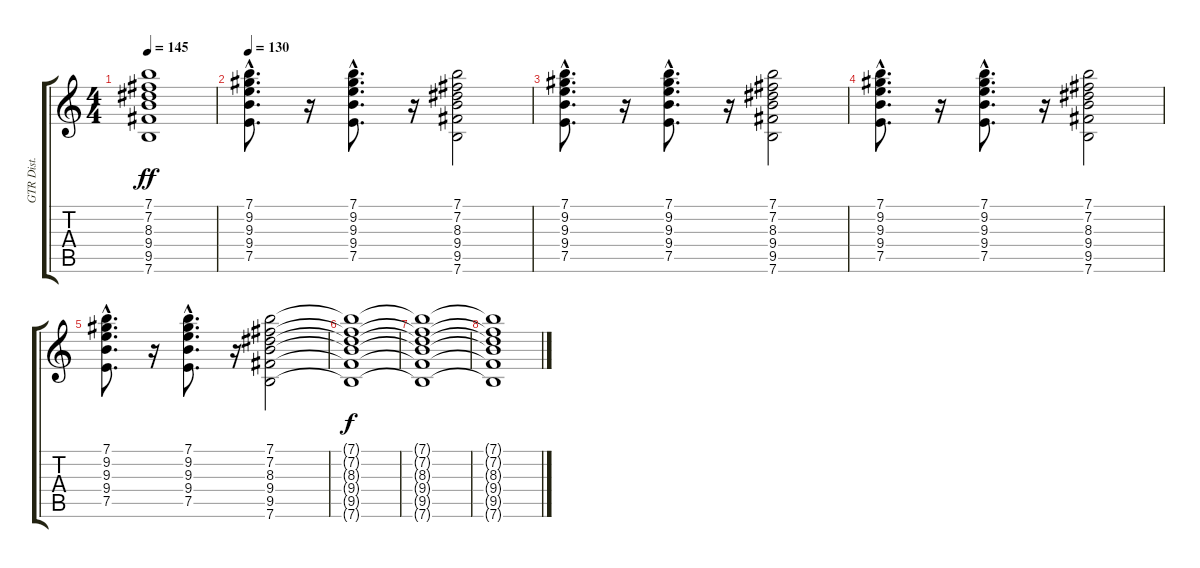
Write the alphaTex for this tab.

\track ("GTR Dist." "GTR Dist.") {instrument distortionguitar}
\staff {score tabs}
\tuning (E4 B3 G3 D3 A2 E2) {hide}
\ts (4 4)
\tempo 145
\clef g2
\ks c
(7.1 7.2 8.3 9.4 9.5 7.6).1{dy ff} |
\tempo 130
(7.1{hac} 9.2{hac} 9.3{hac} 9.4{hac} 7.5{hac}).8{d} r.16 (7.1{hac} 9.2{hac} 9.3{hac} 9.4{hac} 7.5{hac}).8{d} r.16 (7.1 7.2 8.3 9.4 9.5 7.6).2 |
(7.1{hac} 9.2{hac} 9.3{hac} 9.4{hac} 7.5{hac}).8{d} r.16 (7.1{hac} 9.2{hac} 9.3{hac} 9.4{hac} 7.5{hac}).8{d} r.16 (7.1 7.2 8.3 9.4 9.5 7.6).2 |
(7.1{hac} 9.2{hac} 9.3{hac} 9.4{hac} 7.5{hac}).8{d} r.16 (7.1{hac} 9.2{hac} 9.3{hac} 9.4{hac} 7.5{hac}).8{d} r.16 (7.1 7.2 8.3 9.4 9.5 7.6).2 |
(7.1{hac} 9.2{hac} 9.3{hac} 9.4{hac} 7.5{hac}).8{d} r.16 (7.1{hac} 9.2{hac} 9.3{hac} 9.4{hac} 7.5{hac}).8{d} r.16 (7.1 7.2 8.3 9.4 9.5 7.6).2 |
(7.1{t} 7.2{t} 8.3{t} 9.4{t} 9.5{t} 7.6{t}).1{dy f} |
(7.1{t} 7.2{t} 8.3{t} 9.4{t} 9.5{t} 7.6{t}).1 |
(7.1{t} 7.2{t} 8.3{t} 9.4{t} 9.5{t} 7.6{t}).1{volume 0}
